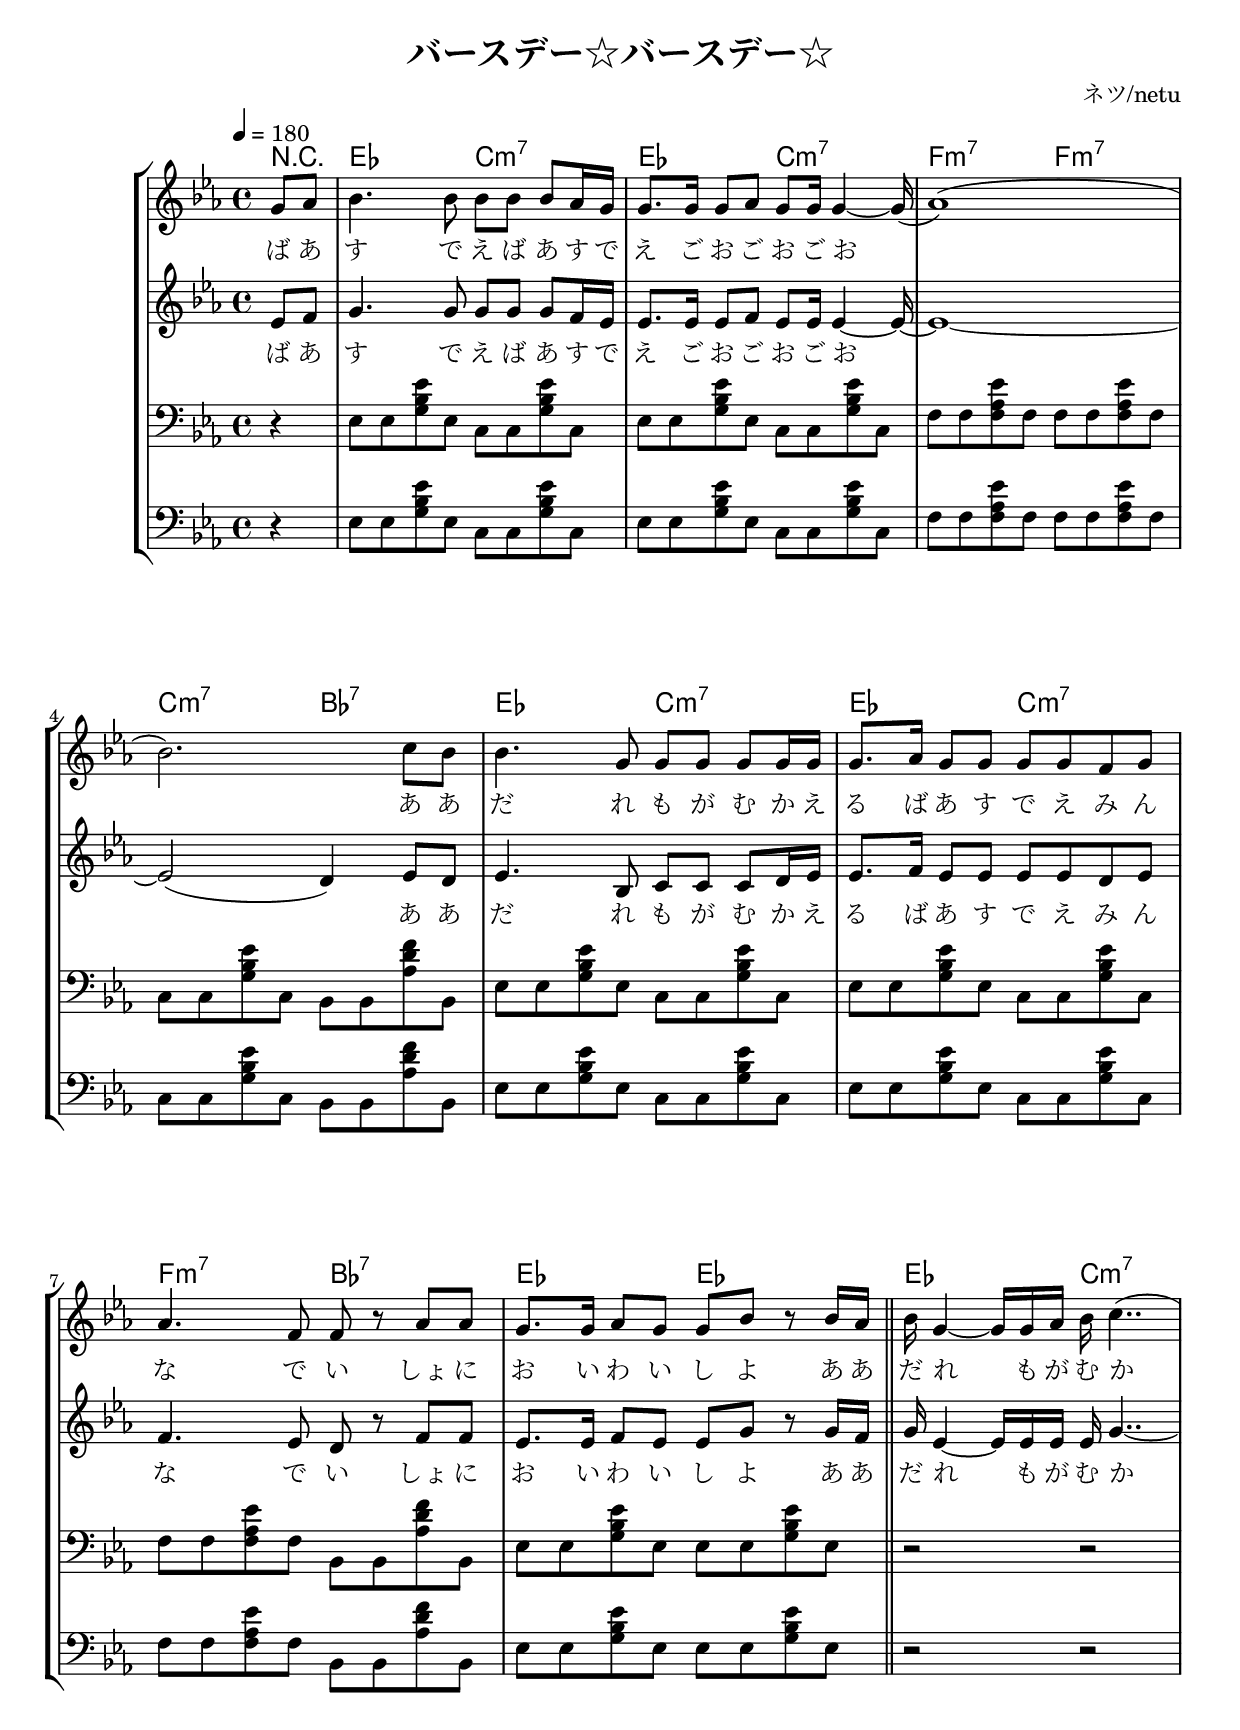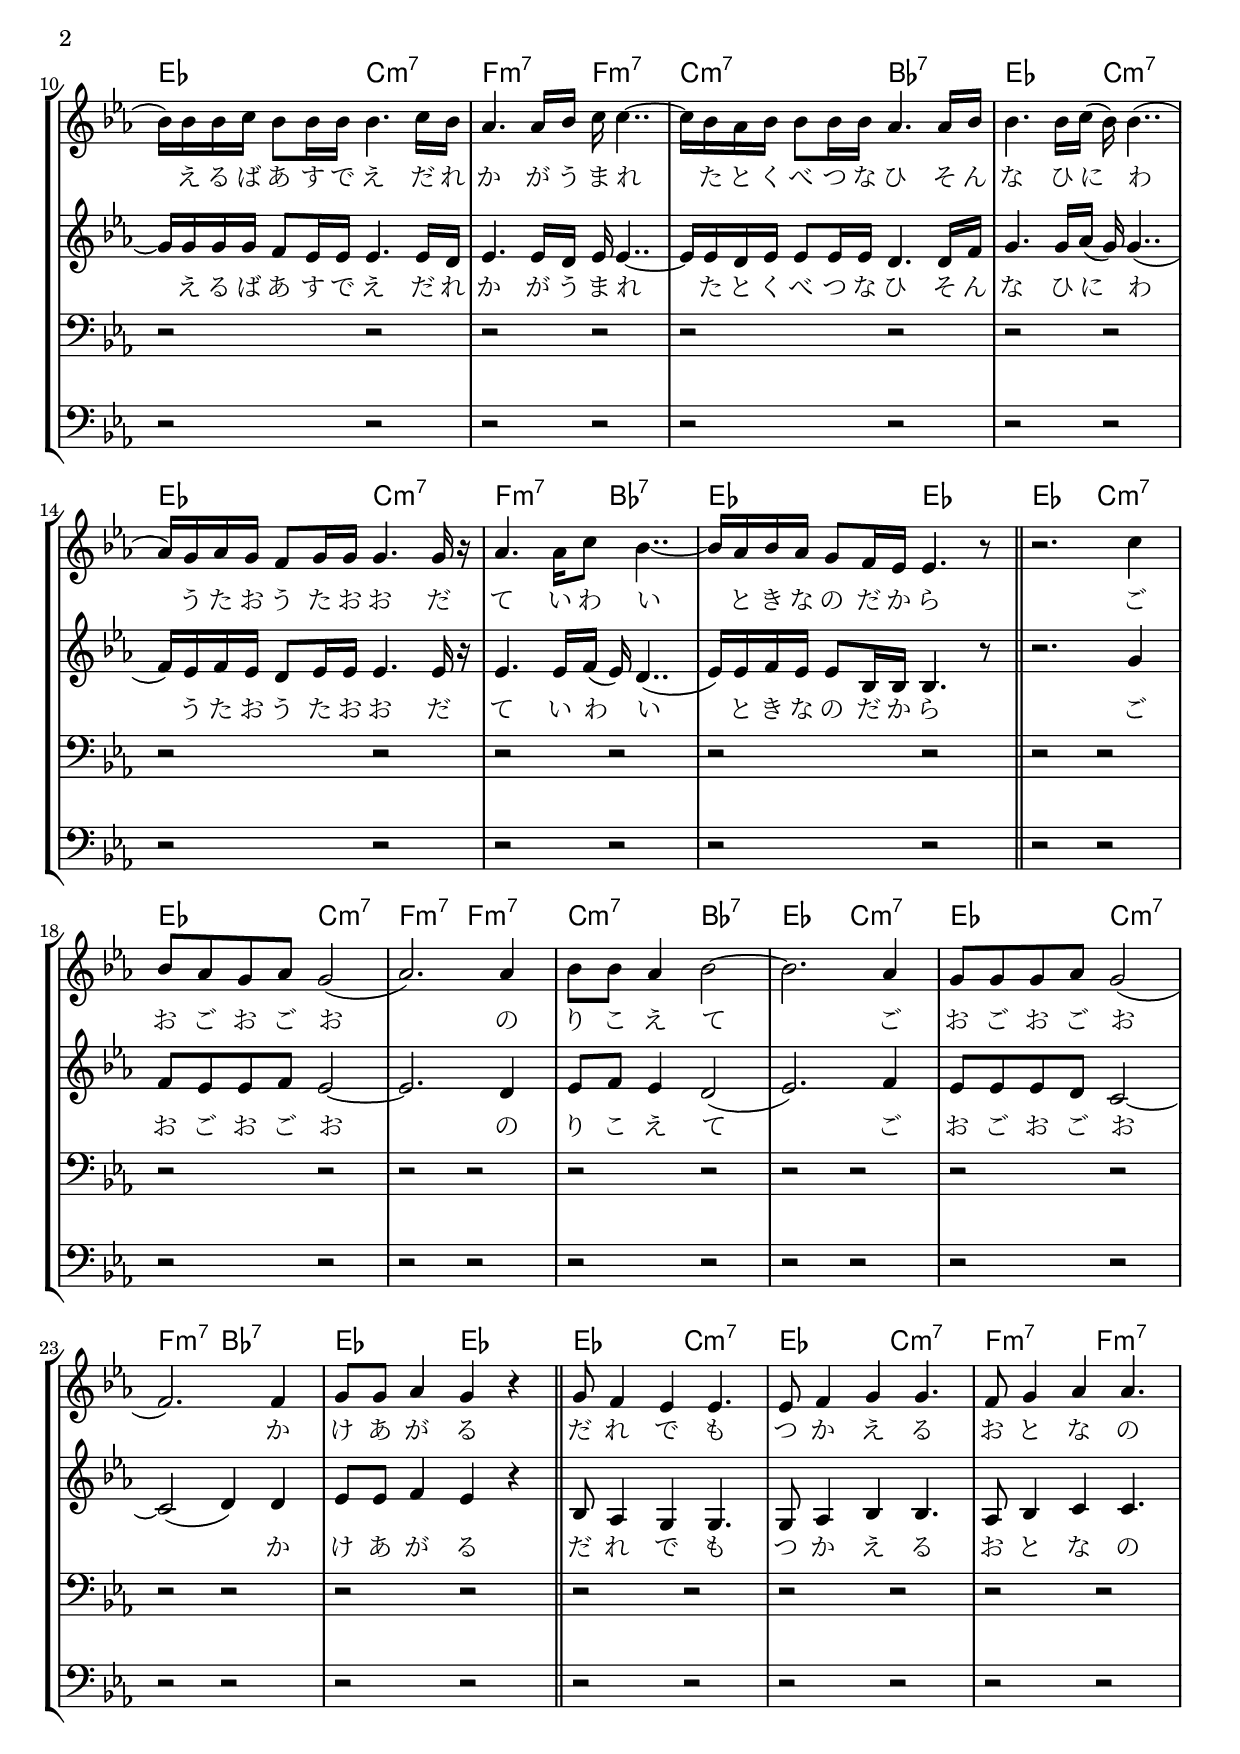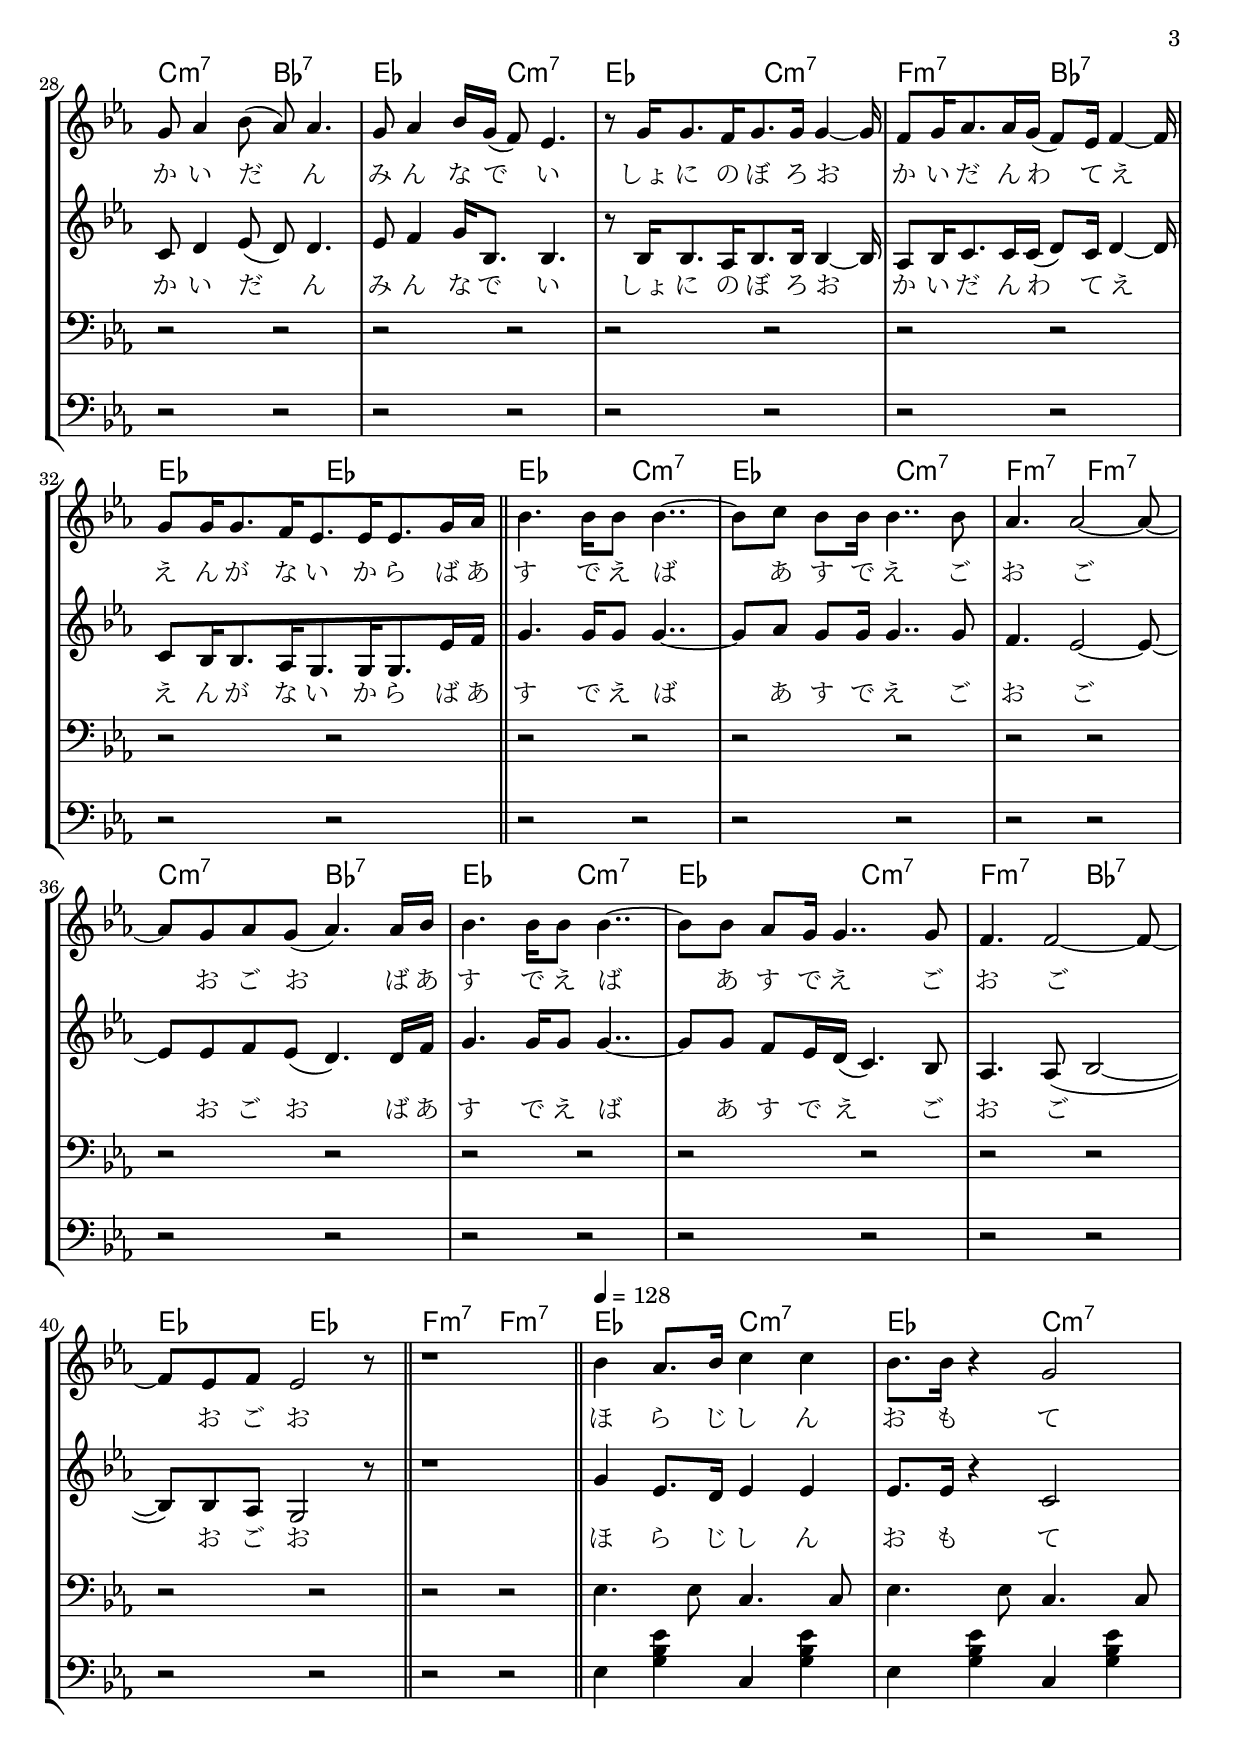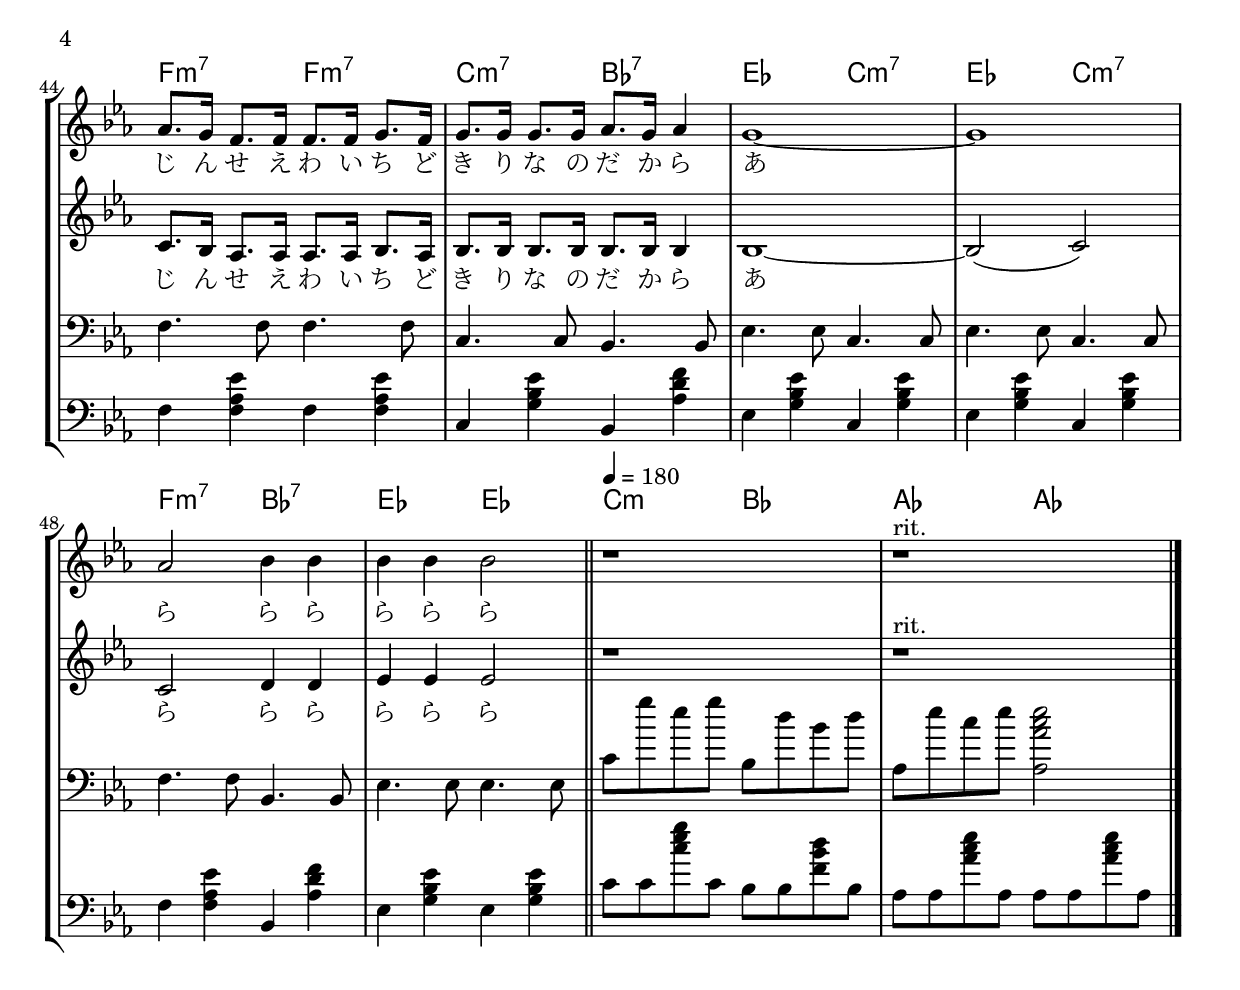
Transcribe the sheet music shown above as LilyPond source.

\version "2.12.1"

\header {
	title = \markup {バースデー☆バースデー☆}
	composer = \markup \center-column {ネツ/netu}
}

harmony = \chordmode {
		r4es2 c:min7 es c:min7 f:min7 f:min7 c:min7 bes:7 es c:min7 es c:min7 f:min7 bes:7 es es 

	es c:min7 es c:min7 f:min7 f:min7 c:min7 bes:7 es c:min7 es c:min7 f:min7 bes:7 es es 

	es c:min7 es c:min7 f:min7 f:min7 c:min7 bes:7 es c:min7 es c:min7 f:min7 bes:7 es es 

	es c:min7 es c:min7 f:min7 f:min7 c:min7 bes:7 es c:min7 es c:min7 f:min7 bes:7 es es 

	es c:min7 es c:min7 f:min7 f:min7 c:min7 bes:7 es c:min7 es c:min7 f:min7 bes:7 es es 

	f:min7 f:min7 

	es c:min7 es c:min7 f:min7 f:min7 c:min7 bes:7 es c:min7 es c:min7 f:min7 bes:7 es es 

	c:m bes as as 
}

melody = {
	\set Staff.midiInstrument = #"fss0.32"
	\partial 8*2
		\key es \major
	\tempo 4 = 180
g'8  as'8 
	bes'4.  bes'8  bes'8  bes'8  bes'8  as'16  g'16 
	g'8.  g'16  g'8  as'8  g'8  g'16  g'4~g'16 
	(as'1) 
	(bes'2.)  c''8  bes'8 
	bes'4.  g'8  g'8  g'8  g'8  g'16  g'16 
	g'8.  as'16  g'8  g'8  g'8  g'8  f'8  g'8 
	as'4.  f'8  f'8  r8  as'8  as'8 
	g'8.  g'16  as'8  g'8  g'8  bes'8  	r8 	\set Staff.midiInstrument = #"fss0.32"
	bes'16  as'16 
	bes'16  g'4~g'16  g'16  as'16  bes'16  c''4.. 
	(bes'16)  bes'16  bes'16  c''16  bes'8  bes'16  bes'16  bes'4.  c''16  bes'16 
	as'4.  as'16  bes'16  c''16  c''4..~ 
	c''16  bes'16  as'16  bes'16  bes'8  bes'16  bes'16  as'4.  as'16  bes'16 
	bes'4.  bes'16  c''16  (bes'16)  bes'4.. 
	(as'16)  g'16  as'16  g'16  f'8  g'16  g'16  g'4.  g'16  r16 
	as'4.  as'16  c''8  bes'4..~ 
	bes'16  as'16  bes'16  as'16  g'8  f'16  es'16  es'4.  	r8 	\set Staff.midiInstrument = #"fss0.32"
	r2. c''4 
	bes'8  as'8  g'8  as'8  g'2 
	(as'2.)  as'4 
	bes'8  bes'8  as'4  bes'2~ 
	bes'2.  as'4 
	g'8  g'8  g'8  as'8  g'2 
	(f'2.)  f'4 
	g'8  g'8  as'4  g'4  	r4 	\set Staff.midiInstrument = #"fss0.32"
	g'8  f'4  es'4  es'4. 
	es'8  f'4  g'4  g'4. 
	f'8  g'4  as'4  as'4. 
	g'8  as'4  bes'8  (as'8)  as'4. 
	g'8  as'4  bes'16  g'16  (f'8)  es'4. 
	r8  g'16  g'8.  f'16  g'8.  g'16  g'4~g'16 
	f'8  g'16  as'8.  as'16  g'16  (f'8)  es'16  f'4~f'16 
	g'8  g'16  g'8.  f'16  es'8.  es'16  es'8.  	\set Staff.midiInstrument = #"fss0.32"
	g'16  as'16 
	bes'4.  bes'16  bes'8  bes'4..~ 
	bes'8  c''8  bes'8  bes'16  bes'4..  bes'8 
	as'4.  as'2~as'8~ 
	as'8  g'8  as'8  g'8  (as'4.)  as'16  bes'16 
	bes'4.  bes'16  bes'8  bes'4..~ 
	bes'8  bes'8  as'8  g'16  g'4..  g'8 
	f'4.  f'2~f'8~ 
	f'8  es'8  f'8  es'2  	r8 	r1   
	\set Staff.midiInstrument = #"fss0.32"
		\tempo 4 = 128
bes'4  as'8.  bes'16  c''4  c''4 
	bes'8.  bes'16  r4  g'2 
	as'8.  g'16  f'8.  f'16  f'8.  f'16  g'8.  f'16 
	g'8.  g'16  g'8.  g'16  as'8.  g'16  as'4 
	g'1~ 
	g'1 
	 as'2  bes'4  bes'4 
	bes'4  bes'4  bes'2
	\tempo 4 = 180
	r1 | r1^"rit." \bar "|."
}

words = \lyricmode {
	ば  あ  す  で  え  ば  あ  す  で  え  ご  お  ご  お  ご  お  あ  あ  だ  れ  も  が  む  か  え  る  ば  あ  す  で  え  み  ん  な  で  い  しょ  に  お  い  わ  い  し  よ  
	あ  あ  だ  れ  も  が  む  か  え  る  ば  あ  す  で  え  だ  れ  か  が  う  ま  れ  た  と  く  べ  つ  な  ひ  そ  ん  な  ひ  に  わ  う  た  お  う  た  お  お  だ  て  い  わ  い  と  き  な  の  だ  か  ら  
	ご  お  ご  お  ご  お  の  り  こ  え  て  ご  お  ご  お  ご  お  か  け  あ  が  る  
	だ  れ  で  も  つ  か  え  る  お  と  な  の  か  い  だ  ん  み  ん  な  で  い  しょ  に  の  ぼ  ろ  お  か  い  だ  ん  わ  て  え  え  ん  が  な  い  か  ら  
	ば  あ  す  で  え  ば  あ  す  で  え  ご  お  ご  お  ご  お  ば  あ  す  で  え  ば  あ  す  で  え  ご  お  ご  お  ご  お  
	
	ほ  ら  じ  し  ん  お  も  て  じ  ん  せ  え  わ  い  ち  ど  き  り  な  の  だ  か  ら  あ  ら  ら  ら  ら  ら  ら  
	
}

secondmelody = {
	\set Staff.midiInstrument = #"fss0.32"
	\partial 8*2
		\key es \major
	\tempo 4 = 180
es'8  f'8 
	g'4.  g'8  g'8  g'8  g'8  f'16  es'16 
	es'8.  es'16  es'8  f'8  es'8  es'16  es'4~es'16~ 
	es'1~ 
	es'2  (d'4)  es'8  d'8 
	es'4.  bes8  c'8  c'8  c'8  d'16  es'16 
	es'8.  f'16  es'8  es'8  es'8  es'8  d'8  es'8 
	f'4.  es'8  d'8  r8  f'8  f'8 
	es'8.  es'16  f'8  es'8  es'8  g'8  	r8 	\set Staff.midiInstrument = #"fss0.32"
	g'16  f'16 
	g'16  es'4~es'16  es'16  es'16  es'16  g'4..~ 
	g'16  g'16  g'16  g'16  f'8  es'16  es'16  es'4.  es'16  d'16 
	es'4.  es'16  d'16  es'16  es'4..~ 
	es'16  es'16  d'16  es'16  es'8  es'16  es'16  d'4.  d'16  f'16 
	g'4.  g'16  as'16  (g'16)  g'4.. 
	(f'16)  es'16  f'16  es'16  d'8  es'16  es'16  es'4.  es'16  r16 
	es'4.  es'16  f'16  (es'16)  d'4.. 
	(es'16)  es'16  f'16  es'16  es'8  bes16  bes16  bes4.  	r8 	\set Staff.midiInstrument = #"fss0.32"
	r2. g'4 
	f'8  es'8  es'8  f'8  es'2~ 
	es'2.  d'4 
	es'8  f'8  es'4  d'2 
	(es'2.)  f'4 
	es'8  es'8  es'8  d'8  c'2~ 
	c'2  (d'4)  d'4 
	es'8  es'8  f'4  es'4  	r4 	\set Staff.midiInstrument = #"fss0.32"
	bes8  as4  g4  g4. 
	g8  as4  bes4  bes4. 
	as8  bes4  c'4  c'4. 
	c'8  d'4  es'8  (d'8)  d'4. 
	es'8  f'4  g'16  bes8.  bes4. 
	r8  bes16  bes8.  as16  bes8.  bes16  bes4~bes16 
	as8  bes16  c'8.  c'16  c'16  (d'8)  c'16  d'4~d'16 
	c'8  bes16  bes8.  as16  g8.  g16  g8.  	\set Staff.midiInstrument = #"fss0.32"
	es'16  f'16 
	g'4.  g'16  g'8  g'4..~ 
	g'8  as'8  g'8  g'16  g'4..  g'8 
	f'4.  es'2~es'8~ 
	es'8  es'8  f'8  es'8  (d'4.)  d'16  f'16 
	g'4.  g'16  g'8  g'4..~ 
	g'8  g'8  f'8  es'16  d'16  (c'4.)  bes8 
	as4.  as8  (bes2~ 
	bes8)  bes8  as8  g2  	r8 	r1   
	\set Staff.midiInstrument = #"fss0.32"
		\tempo 4 = 128
g'4  es'8.  d'16  es'4  es'4 
	es'8.  es'16  r4  c'2 
	c'8.  bes16  as8.  as16  as8.  as16  bes8.  as16 
	bes8.  bes16  bes8.  bes16  bes8.  bes16  bes4 
	bes1~ 
	bes2  (c'2) 
	c'2  d'4  d'4 
	es'4  es'4  es'2
	\tempo 4 = 180
	r1 | r1^"rit." \bar "|."
}

secondwords = \lyricmode {
	ば  あ  す  で  え  ば  あ  す  で  え  ご  お  ご  お  ご  お  あ  あ  だ  れ  も  が  む  か  え  る  ば  あ  す  で  え  み  ん  な  で  い  しょ  に  お  い  わ  い  し  よ  
	あ  あ  だ  れ  も  が  む  か  え  る  ば  あ  す  で  え  だ  れ  か  が  う  ま  れ  た  と  く  べ  つ  な  ひ  そ  ん  な  ひ  に  わ  う  た  お  う  た  お  お  だ  て  い  わ  い  と  き  な  の  だ  か  ら  
	ご  お  ご  お  ご  お  の  り  こ  え  て  ご  お  ご  お  ご  お  か  け  あ  が  る  
	だ  れ  で  も  つ  か  え  る  お  と  な  の  か  い  だ  ん  み  ん  な  で  い  しょ  に  の  ぼ  ろ  お  か  い  だ  ん  わ  て  え  え  ん  が  な  い  か  ら  
	ば  あ  す  で  え  ば  あ  す  で  え  ご  お  ご  お  ご  お  ば  あ  す  で  え  ば  あ  す  で  え  ご  お  ご  お  ご  お  
	
	ほ  ら  じ  し  ん  お  も  て  じ  ん  せ  え  わ  い  ち  ど  き  り  な  の  だ  か  ら  あ  ら  ら  ら  ら  ら  ら  
	
}

tempochange = {
	\tempo 4 = 180
	r1 | r1 | r1 | r1 | r1 | r1 | r1 | r1 \bar "||"
	\tempo 4 = 180
	r1 | r1 | r1 | r1 | r1 | r1 | r1 | r1 \bar "||"
	\tempo 4 = 180
	r1 | r1 | r1 | r1 | r1 | r1 | r1 | r1 \bar "||"
	\tempo 4 = 180
	r1 | r1 | r1 | r1 | r1 | r1 | r1 | r1 \bar "||"
	\tempo 4 = 180
	r1 | r1 | r1 | r1 | r1 | r1 | r1 | r1 \bar "||"
	\tempo 4 = 180
	r1 \bar "||"
	\tempo 4 = 128
	r1 | r1 | r1 | r1 | r1 | r1 | r1 | r1 \bar "||"
	\tempo 4 = 180
	r1 | \tempo 4 = 135 r2 \tempo 4 = 120 r2 \bar "|."
}

mainacc = {
	\clef bass
	\set Staff.midiInstrument = #"Electric Piano 1"
	\key es \major
	\tempo 4 = 180
	\partial 8*2
	r4	es8 es8 <g bes es'>8 es8
	c8 c8 <g bes es'>8 c8
	es8 es8 <g bes es'>8 es8
	c8 c8 <g bes es'>8 c8
	f8 f8 <f as es'>8 f8
	f8 f8 <f as es'>8 f8
	c8 c8 <g bes es'>8 c8
	bes,8 bes,8 <as d' f'>8 bes,8
	es8 es8 <g bes es'>8 es8
	c8 c8 <g bes es'>8 c8
	es8 es8 <g bes es'>8 es8
	c8 c8 <g bes es'>8 c8
	f8 f8 <f as es'>8 f8
	bes,8 bes,8 <as d' f'>8 bes,8
	es8 es8 <g bes es'>8 es8
	es8 es8 <g bes es'>8 es8
	\bar "||"

	\set Staff.midiInstrument = #"Acoustic grand"
	r2
	r2
	r2
	r2
	r2
	r2
	r2
	r2
	r2
	r2
	r2
	r2
	r2
	r2
	r2
	r2
	\bar "||"

	\set Staff.midiInstrument = #"Electric Piano 1"
	r2
	r2
	r2
	r2
	r2
	r2
	r2
	r2
	r2
	r2
	r2
	r2
	r2
	r2
	r2
	r2
	\bar "||"

	\set Staff.midiInstrument = #"Electric Piano 1"
	r2
	r2
	r2
	r2
	r2
	r2
	r2
	r2
	r2
	r2
	r2
	r2
	r2
	r2
	r2
	r2
	\bar "||"

	\set Staff.midiInstrument = #"Electric Piano 1"
	r2
	r2
	r2
	r2
	r2
	r2
	r2
	r2
	r2
	r2
	r2
	r2
	r2
	r2
	r2
	r2
	\bar "||"

	\set Staff.midiInstrument = #"Acoustic grand"
	r2
	r2
	\bar "||"

	\set Staff.midiInstrument = #"Synth Bass 1"
	\tempo 4 = 128
	es4.es8
	c4.c8
	es4.es8
	c4.c8
	f4.f8
	f4.f8
	c4.c8
	bes,4.bes,8
	es4.es8
	c4.c8
	es4.es8
	c4.c8
	f4.f8
	bes,4.bes,8
	es4.es8
	es4.es8
	\bar "||"

	\set Staff.midiInstrument = #"Electric Piano 1"
	\tempo 4 = 180
	c'8 g'' es'' g''
	bes8 d'' bes' d''
	as8 es'' c'' es''
	<as as' c'' es''>2
	\bar "|."
}

subacc = {
	\clef bass
	\set Staff.midiInstrument = #"Tuba"
	\key es \major
	\tempo 4 = 180
	\partial 8*2
	r4	es8 es8 <g bes es'>8 es8
	c8 c8 <g bes es'>8 c8
	es8 es8 <g bes es'>8 es8
	c8 c8 <g bes es'>8 c8
	f8 f8 <f as es'>8 f8
	f8 f8 <f as es'>8 f8
	c8 c8 <g bes es'>8 c8
	bes,8 bes,8 <as d' f'>8 bes,8
	es8 es8 <g bes es'>8 es8
	c8 c8 <g bes es'>8 c8
	es8 es8 <g bes es'>8 es8
	c8 c8 <g bes es'>8 c8
	f8 f8 <f as es'>8 f8
	bes,8 bes,8 <as d' f'>8 bes,8
	es8 es8 <g bes es'>8 es8
	es8 es8 <g bes es'>8 es8
	\bar "||"

	\set Staff.midiInstrument = #"Acoustic grand"
	r2
	r2
	r2
	r2
	r2
	r2
	r2
	r2
	r2
	r2
	r2
	r2
	r2
	r2
	r2
	r2
	\bar "||"

	\set Staff.midiInstrument = #"Acoustic grand"
	r2
	r2
	r2
	r2
	r2
	r2
	r2
	r2
	r2
	r2
	r2
	r2
	r2
	r2
	r2
	r2
	\bar "||"

	\set Staff.midiInstrument = #"Acoustic grand"
	r2
	r2
	r2
	r2
	r2
	r2
	r2
	r2
	r2
	r2
	r2
	r2
	r2
	r2
	r2
	r2
	\bar "||"

	\set Staff.midiInstrument = #"Acoustic grand"
	r2
	r2
	r2
	r2
	r2
	r2
	r2
	r2
	r2
	r2
	r2
	r2
	r2
	r2
	r2
	r2
	\bar "||"

	\set Staff.midiInstrument = #"Acoustic grand"
	r2
	r2
	\bar "||"

	\set Staff.midiInstrument = #"Trombone"
	\tempo 4 = 128
	es4 <g bes es'>4
	c4 <g bes es'>4
	es4 <g bes es'>4
	c4 <g bes es'>4
	f4 <f as es'>4
	f4 <f as es'>4
	c4 <g bes es'>4
	bes,4 <as d' f'>4
	es4 <g bes es'>4
	c4 <g bes es'>4
	es4 <g bes es'>4
	c4 <g bes es'>4
	f4 <f as es'>4
	bes,4 <as d' f'>4
	es4 <g bes es'>4
	es4 <g bes es'>4
	\bar "||"

	\set Staff.midiInstrument = #"Electric Piano 1"
	\tempo 4 = 180
	c'8 c'8 <c'' es'' g''>8 c'8
	bes8 bes8 <f' bes' d''>8 bes8
	as8 as8 <as' c'' es''>8 as8
	as8 as8 <as' c'' es''>8 as8
	\bar "|."
}

percA = {
	\drummode {
	\partial 8*2
	r4	hh4 hh4 hh4 hh4  |hh4 hh4 hh4 hh4  |hh4 hh4 hh4 hh4  |hh4 hh4 hh4 hh4  |hh4 hh4 hh4 hh4  |hh4 hh4 hh4 hh4  |hh4 hh4 hh4 hh4  |hh4 hh4 hh4 hh4  \bar "||"
	hh8 hh8 hh8 hh8 hh8 hh8 hh8 hh8  |hh8 hh8 hh8 hh8 hh8 hh8 hh8 hh8  |hh8 hh8 hh8 hh8 hh8 hh8 hh8 hh8  |hh8 hh8 hh8 hh8 hh8 hh8 hh8 hh8  |hh8 hh8 hh8 hh8 hh8 hh8 hh8 hh8  |hh8 hh8 hh8 hh8 hh8 hh8 hh8 hh8  |hh8 hh8 hh8 hh8 hh8 hh8 hh8 hh8  |hh8 hh8 hh8 hh8 hh8 hh8 hh4  \bar "||"
	hh4 hh4 hh4 hh4  |hh4 hh4 hh4 hh4  |hh4 hh4 hh4 hh4  |hh4 hh4 hh4 hh4  |hh4 hh4 hh4 hh4  |hh4 hh4 hh4 hh4  |hh4 hh4 hh4 hh4  |hh4 hh4 hh4 hh4  \bar "||"
	r8 hh4 hh4 hh4 hh8  |r8 hh4 hh4 hh8 hh16 hh16 hh16 hh16  |r8 hh4 hh4 hh4 hh8  |r8 hh4 hh4 hh8 hh16 hh16 hh16 hh16  |r8 hh4 hh4 hh4 hh8  |r8 hh4 hh4 hh8 hh16 hh16 hh16 hh16  |r8 hh4 hh4 hh4 hh8  |r8 hh4 hh4 hh8 hh16 hh16 hh16 hh16  \bar "||"
	hh4 hh4 hh4 hh4  |hh4 hh4 hh4 hh4  |hh4 hh4 hh4 hh4  |hh4 hh4 hh4 hh4  |hh4 hh4 hh4 hh4  |hh4 hh4 hh4 hh4  |hh4 hh4 hh4 hh4  |hh4 hh4 hh4 hh4  \bar "||"
	hh4 hh4 hh4 hh4  \bar "||"
	hh4 hh8 hh2 r8  |\times 16/32{ hh2 hh8. hh8. hh4. hh2. } |hh4 hh8 hh2 r8  |hh4 hh8 hh4 hh4.  |hh4 hh8 hh2 r8  |\times 16/32{ hh2 hh8. hh8. hh4. hh2. } |hh4 hh8 hh2 r8  |\times 16/32{ hh2 hh8. hh1 r4 r16 } \bar "||"
	hh4 hh8 hh2 r8  |\times 16/32{ hh2 hh8. hh1 r4 r16 } \bar "|."
	}
}

percB = {
	\drummode {
	\partial 8*2
	r4	r8 ss4 ss4 ss4 ss8  |r8 ss4 ss8 ss8. ss8. ss8  |r8 ss4 ss4 ss4 ss8  |r8 ss4 ss8 ss8. ss8. ss8  |r8 ss4 ss4 ss4 ss8  |r8 ss4 ss8 ss8. ss8. ss8  |r8 ss4 ss4 ss4 ss8  |r8 ss4 ss8 ss8. ss8. ss8  \bar "||"
	bd4. bd8 bd4. bd8  |bd4. bd8 bd4. bd8  |bd4. bd8 bd4. bd8  |bd4. bd8 bd4. bd8  |bd4. bd8 bd4. bd8  |bd4. bd8 bd4. bd8  |bd4. bd8 bd4. bd8  |bd4. bd8 bd2  \bar "||"
	r8 ss4 ss4 ss4 ss8  |r8 ss4 ss8 ss8. ss8. ss8  |r8 ss4 ss4 ss4 ss8  |r8 ss4 ss8 ss8. ss8. ss8  |r8 ss4 ss4 ss4 ss8  |r8 ss4 ss8 ss8. ss8. ss8  |r8 ss4 ss4 ss4 ss8  |r8 ss4 ss8 ss8. ss8. ss8  \bar "||"
	r8 sn4 sn4 sn4 sn8  |r8 sn4 sn4 sn8 sn16 sn16 sn16 sn16  |r8 sn4 sn4 sn4 sn8  |r8 sn4 sn4 sn8 sn16 sn16 sn16 sn16  |r8 sn4 sn4 sn4 sn8  |r8 sn4 sn4 sn8 sn16 sn16 sn16 sn16  |r8 sn4 sn4 sn4 sn8  |r8 sn4 sn4 sn8 sn16 sn16 sn16 sn16  \bar "||"
	r8 ss4 ss4 ss4 ss8  |r8 ss4 ss8 ss8. ss8. ss8  |r8 ss4 ss4 ss4 ss8  |r8 ss4 ss8 ss8. ss8. ss8  |r8 ss4 ss4 ss4 ss8  |r8 ss4 ss8 ss8. ss8. ss8  |r8 ss4 ss4 ss4 ss8  |r8 ss4 ss8 ss8. ss8. ss8  \bar "||"
	r8 ss4 ss4 ss4 ss8  \bar "||"
	r16 hhp8 hhp8 hhp2 r8.  |\times 16/32{ r8 hhp4 hhp4 hhp8 hhp2 r8 hhp2 r8 } |r16 hhp8 hhp8 hhp2 r8.  |r16 hhp8 hhp8 hhp8. hhp2  |r16 hhp8 hhp8 hhp2 r8.  |\times 16/32{ r8 hhp4 hhp4 hhp8 hhp2 r8 hhp2 r8 } |r16 hhp8 hhp8 hhp2 r8.  |\times 16/32{ r8 hhp4 hhp4 hhp8 hhp1 r4 } \bar "||"
	r16 hhp8 hhp8 hhp2 r8.  |\times 16/32{ r8 hhp4 hhp4 hhp8 hhp1 r4 } \bar "|."
	}
}

percC = {
	\drummode {
	\partial 8*2
	r4	r8 hhp4 hhp4 hhp4 hhp8  |r8 hhp4 hhp4 hhp4 hhp8  |r8 hhp4 hhp4 hhp4 hhp8  |r8 hhp4 hhp4 hhp4 hhp8  |r8 hhp4 hhp4 hhp4 hhp8  |r8 hhp4 hhp4 hhp4 hhp8  |r8 hhp4 hhp4 hhp4 hhp8  |r8 hhp4 hhp4 hhp4 hhp8  \bar "||"
	r8 ss4 ss8 ss4. ss8  |r8 ss4 ss8 ss2  |r8 ss4 ss8 ss4. ss8  |r8 ss4 ss8 ss4. ss8  |r8 ss4 ss8 ss4. ss8  |r8 ss4 ss8 ss2  |r8 ss4 ss8 ss4. ss8  |r8 ss4 ss8 ss2  \bar "||"
	r8 hhp4 hhp4 hhp4 hhp8  |r8 hhp4 hhp4 hhp4 hhp8  |r8 hhp4 hhp4 hhp4 hhp8  |r8 hhp4 hhp4 hhp4 hhp8  |r8 hhp4 hhp4 hhp4 hhp8  |r8 hhp4 hhp4 hhp4 hhp8  |r8 hhp4 hhp4 hhp4 hhp8  |r8 hhp4 hhp4 hhp4 hhp8  \bar "||"
	bd16 bd4. r16 bd16 bd8. bd4  |r1  |bd16 bd4. r16 bd16 bd8. bd4  |r1  |bd16 bd4. r16 bd16 bd8. bd4  |r1  |bd16 bd4. r16 bd16 bd8. bd4  |r1  \bar "||"
	r8 hhp4 hhp4 hhp4 hhp8  |r8 hhp4 hhp4 hhp4 hhp8  |r8 hhp4 hhp4 hhp4 hhp8  |r8 hhp4 hhp4 hhp4 hhp8  |r8 hhp4 hhp4 hhp4 hhp8  |r8 hhp4 hhp4 hhp4 hhp8  |r8 hhp4 hhp4 hhp4 hhp8  |r8 hhp4 hhp4 hhp4 hhp8  \bar "||"
	r8 hhp4 hhp4 hhp4 hhp8  \bar "||"
	r1  |\times 16/32{ r1 r2 hho2 } |r1  |\times 16/32{ r1 r2 hho2 } |r1  |\times 16/32{ r1 r2 hho2 } |r1  |\times 16/32{ r1 r2 hho2 } \bar "||"
	r1  |\times 16/32{ r1 r2 hho2 } \bar "|."
	}
}

percD = {
	\drummode {
	\partial 8*2
	r4	bd2 bd4. r16 bd16  |bd4 bd4 bd4 bd8. bd16  |bd2 bd4. r16 bd16  |bd4 bd4 bd4 bd8. bd16  |bd2 bd4. r16 bd16  |bd4 bd4 bd4 bd8. bd16  |bd2 bd4. r16 bd16  |bd4 bd4 bd4 bd8. bd16  \bar "||"
	r8 hhp2 r8 hhp4  |r8 hhp2 r8 hhp4  |r8 hhp2 r8 hhp4  |r8 hhp2 r8 hhp4  |r8 hhp2 r8 hhp4  |r8 hhp2 r8 hhp4  |r8 hhp2 r8 hhp4  |r8 hhp2 r8 hhp4  \bar "||"
	bd2 bd4. r16 bd16  |bd4 bd4 bd4 bd8. bd16  |bd2 bd4. r16 bd16  |bd4 bd4 bd4 bd8. bd16  |bd2 bd4. r16 bd16  |bd4 bd4 bd4 bd8. bd16  |bd2 bd4. r16 bd16  |bd4 bd4 bd4 bd8. bd16  \bar "||"
	r2 r16 cymc16 cymc4.  |r4 cymc16 cymc2 cymc8.  |r2 r16 cymc16 cymc4.  |r4 cymc16 cymc2 cymc8.  |r2 r16 cymc16 cymc4.  |r4 cymc16 cymc2 cymc8.  |r2 r16 cymc16 cymc4.  |r4 cymc16 cymc2 cymc8.  \bar "||"
	bd2 bd4. r16 bd16  |bd4 bd4 bd4 bd8. bd16  |bd2 bd4. r16 bd16  |bd4 bd4 bd4 bd8. bd16  |bd2 bd4. r16 bd16  |bd4 bd4 bd4 bd8. bd16  |bd2 bd4. r16 bd16  |bd4 bd4 bd4 bd8. bd16  \bar "||"
	bd2 bd4. r16 bd16  \bar "||"
	bd8. bd8. bd2 bd8  |\times 16/32{ bd4. bd4. bd2 bd2 bd4 } |bd8. bd8. bd2 bd8  |bd8. bd8. bd2 r8  |bd8. bd8. bd2 bd8  |\times 16/32{ bd4. bd4. bd2 bd2 bd4 } |bd8. bd8. bd2 bd8  |\times 16/32{ bd4. bd4. bd8 bd2 r8 bd2 } \bar "||"
	bd8. bd8. bd2 bd8  |\times 16/32{ bd4. bd4. bd8 bd2 r8 bd2 } \bar "|."
	}
}

percE = {
	\drummode {
	\partial 8*2
	r4	r1 | r1 | r1 | r1 | r1 | r1 | r1 | r1 \bar "||"
	r1  |r1  |r1  |r2 r8 cymr8 cymr4  |r1  |r1  |r1  |r2 r8 cymr8 cymr4  \bar "||"
	r1 | r1 | r1 | r1 | r1 | r1 | r1 | r1 \bar "||"
	r1  |tomfh16 tomfh2. r8.  |r1  |tomfh16 tomfh2. r8.  |r1  |tomfh16 tomfh2. r8.  |r1  |tomfh16 tomfh2. r8.  \bar "||"
	r1 | r1 | r1 | r1 | r1 | r1 | r1 | r1 \bar "||"
	r1 \bar "||"
	r2 ss2  |\times 16/32{ r1 ss1 } |r2 ss2  |\times 16/32{ r1 ss1 } |r2 ss2  |\times 16/32{ r1 ss1 } |r2 ss2  |\times 16/32{ r1 ss1 } \bar "||"
	r2 ss2  |\times 16/32{ r1 ss1 } \bar "|."
	}
}

percF = {
	\drummode {
	\partial 8*2
	r4	r1 | r1 | r1 | r1 | r1 | r1 | r1 | r1 \bar "||"
	r1 | r1 | r1 | r1 | r1 | r1 | r1 | r1 \bar "||"
	r1 | r1 | r1 | r1 | r1 | r1 | r1 | r1 \bar "||"
	r2 r8 rb4 rb8  |r1  |r2 r8 rb4 rb8  |r1  |r2 r8 rb4 rb8  |r1  |r2 r8 rb4 rb8  |r1  \bar "||"
	r1 | r1 | r1 | r1 | r1 | r1 | r1 | r1 \bar "||"
	r1 \bar "||"
	r1 |r1 |r1 |r2 r8. sn16 sn4  |r1 |r1 |r1 |\times 16/32{ r1 sn4 sn8 sn2 r8 } \bar "||"
	r1 |\times 16/32{ r1 sn4 sn8 sn2 r8 } \bar "|."
	}
}

percG = {
	\drummode {
	\partial 8*2
	r4	r1 | r1 | r1 | r1 | r1 | r1 | r1 | r1 \bar "||"
	r1 | r1 | r1 | r1 | r1 | r1 | r1 | r1 \bar "||"
	r1 | r1 | r1 | r1 | r1 | r1 | r1 | r1 \bar "||"
	r4. hc16 hc2 r16  |r4 r16 hc8. hc16 hc4. r16  |r4. hc16 hc2 r16  |r4 r16 hc8. hc16 hc4. r16  |r4. hc16 hc2 r16  |r4 r16 hc8. hc16 hc4. r16  |r4. hc16 hc2 r16  |r4 r16 hc8. hc16 hc4. r16  \bar "||"
	r1 | r1 | r1 | r1 | r1 | r1 | r1 | r1 \bar "||"
	r1 \bar "||"
	r1 |r1 |r1 |r2. r8 tomml8  |r1 |r1 |r1 |r2. r8 tomml8  \bar "||"
	r1 |r1 \bar "|."
	}
}

percH = {
	\drummode {
	\partial 8*2
	r4	r1 | r1 | r1 | r1 | r1 | r1 | r1 | r1 \bar "||"
	r1 | r1 | r1 | r1 | r1 | r1 | r1 | r1 \bar "||"
	r1 | r1 | r1 | r1 | r1 | r1 | r1 | r1 \bar "||"
	r8. cymr16 cymr2 r16 cymr8.  |r16 cymr4 r16 cymr4 r16 cymr8 cymr8.  |r8. cymr16 cymr2 r16 cymr8.  |r16 cymr4 r16 cymr4 r16 cymr8 cymr8.  |r8. cymr16 cymr2 r16 cymr8.  |r16 cymr4 r16 cymr4 r16 cymr8 cymr8.  |r8. cymr16 cymr2 r16 cymr8.  |r16 cymr4 r16 cymr4 r16 cymr8 cymr8.  \bar "||"
	r1 | r1 | r1 | r1 | r1 | r1 | r1 | r1 \bar "||"
	r1 \bar "||"
	r1 |r1 |r1 |r1 |r1 |r1 |r1 |\times 16/32{ r1 r2 r8 tommh4. } \bar "||"
	r1 |\times 16/32{ r1 r2 r8 tommh4. } \bar "|."
	}
}

percI = {
	\drummode {
	\partial 8*2
	r4	r1 | r1 | r1 | r1 | r1 | r1 | r1 | r1 \bar "||"
	r1 | r1 | r1 | r1 | r1 | r1 | r1 | r1 \bar "||"
	r1 | r1 | r1 | r1 | r1 | r1 | r1 | r1 \bar "||"
	r1 | r1 | r1 | r1 | r1 | r1 | r1 | r1 \bar "||"
	r1 | r1 | r1 | r1 | r1 | r1 | r1 | r1 \bar "||"
	r1 \bar "||"
	r1 |r1 |r1 |r1 |r1 |r1 |r1 |\times 16/32{ r1 r2. tomfh4 } \bar "||"
	r1 |\times 16/32{ r1 r2. tomfh4 } \bar "|."
	}
}

\score {
	<<
		\new StaffGroup <<
			\new ChordNames {\harmony}
			\new Voice = "melody" {\melody}
			\new Lyrics \lyricsto "melody" \words
			\new Voice = "secondmelody" {\secondmelody}
			\new Lyrics \lyricsto "secondmelody" \secondwords
			\new Staff = "mainacc" {\mainacc}
			\new Staff = "subacc" {\subacc}
		>>
	>>
	\layout { }
}
